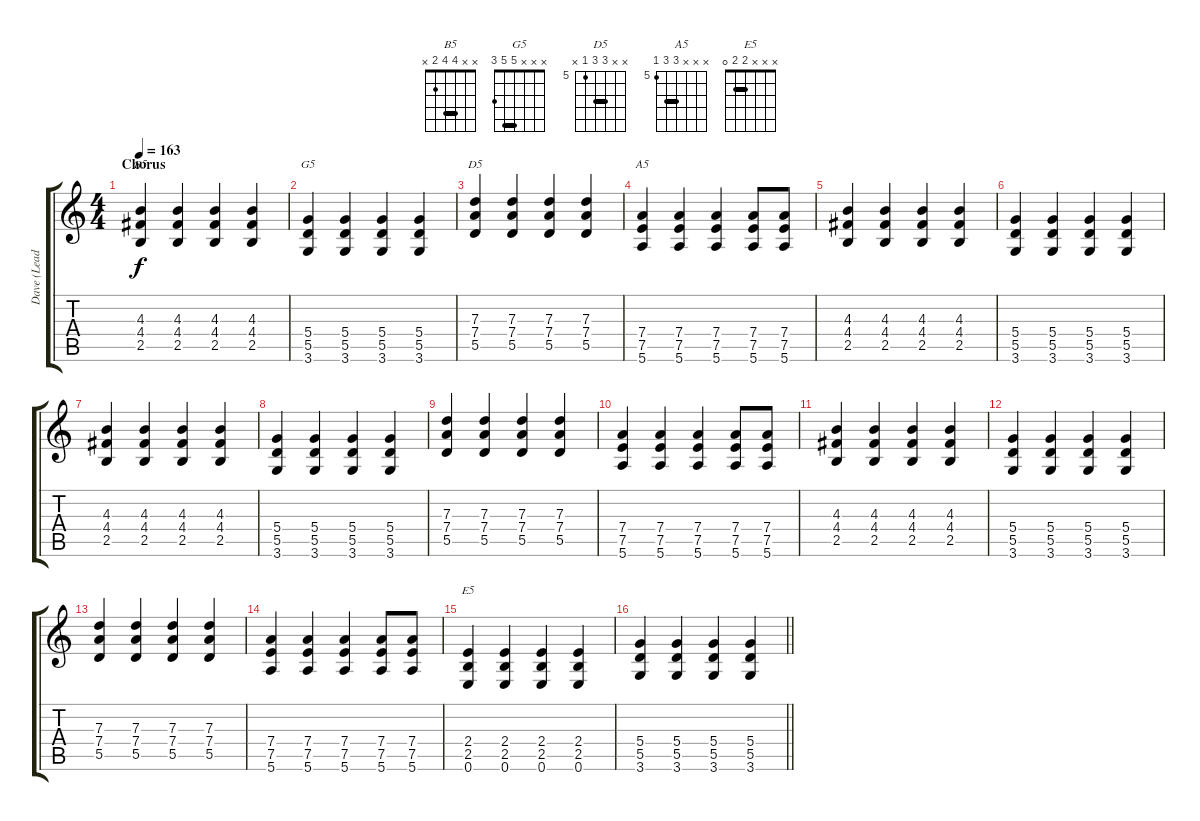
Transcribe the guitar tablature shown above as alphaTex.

\track ("Dave (Lead Gtr)" "Dave (Lead") {instrument overdrivenguitar}
\staff {score tabs}
\tuning (E4 B3 G3 D3 A2 E2) {hide}
\chord ("B5" x x 4 4 2 x) {barre 4}
\chord ("G5" x x x 5 5 3) {barre 5}
\chord ("D5" x x 7 7 5 x) {firstfret 5 barre 7}
\chord ("A5" x x x 7 7 5) {firstfret 5 barre 7}
\chord ("E5" x x x 2 2 0) {barre 2}
\ts (4 4)
\section ("" "Chorus")
\tempo 163
\clef g2
\ks c
(4.3 4.4 2.5).4{ch "B5" dy f} (4.3 4.4 2.5).4 (4.3 4.4 2.5).4 (4.3 4.4 2.5).4 |
(5.4 5.5 3.6).4{ch "G5"} (5.4 5.5 3.6).4 (5.4 5.5 3.6).4 (5.4 5.5 3.6).4 |
(7.3 7.4 5.5).4{ch "D5"} (7.3 7.4 5.5).4 (7.3 7.4 5.5).4 (7.3 7.4 5.5).4 |
(7.4 7.5 5.6).4{ch "A5"} (7.4 7.5 5.6).4 (7.4 7.5 5.6).4 (7.4 7.5 5.6).8 (7.4 7.5 5.6).8 |
(4.3 4.4 2.5).4 (4.3 4.4 2.5).4 (4.3 4.4 2.5).4 (4.3 4.4 2.5).4 |
(5.4 5.5 3.6).4 (5.4 5.5 3.6).4 (5.4 5.5 3.6).4 (5.4 5.5 3.6).4 |
(4.3 4.4 2.5).4 (4.3 4.4 2.5).4 (4.3 4.4 2.5).4 (4.3 4.4 2.5).4 |
(5.4 5.5 3.6).4 (5.4 5.5 3.6).4 (5.4 5.5 3.6).4 (5.4 5.5 3.6).4 |
(7.3 7.4 5.5).4 (7.3 7.4 5.5).4 (7.3 7.4 5.5).4 (7.3 7.4 5.5).4 |
(7.4 7.5 5.6).4 (7.4 7.5 5.6).4 (7.4 7.5 5.6).4 (7.4 7.5 5.6).8 (7.4 7.5 5.6).8 |
(4.3 4.4 2.5).4 (4.3 4.4 2.5).4 (4.3 4.4 2.5).4 (4.3 4.4 2.5).4 |
(5.4 5.5 3.6).4 (5.4 5.5 3.6).4 (5.4 5.5 3.6).4 (5.4 5.5 3.6).4 |
(7.3 7.4 5.5).4 (7.3 7.4 5.5).4 (7.3 7.4 5.5).4 (7.3 7.4 5.5).4 |
(7.4 7.5 5.6).4 (7.4 7.5 5.6).4 (7.4 7.5 5.6).4 (7.4 7.5 5.6).8 (7.4 7.5 5.6).8 |
(2.4 2.5 0.6).4{ch "E5"} (2.4 2.5 0.6).4 (2.4 2.5 0.6).4 (2.4 2.5 0.6).4 |
\barLineRight lightlight
(5.4 5.5 3.6).4 (5.4 5.5 3.6).4 (5.4 5.5 3.6).4 (5.4 5.5 3.6).4
